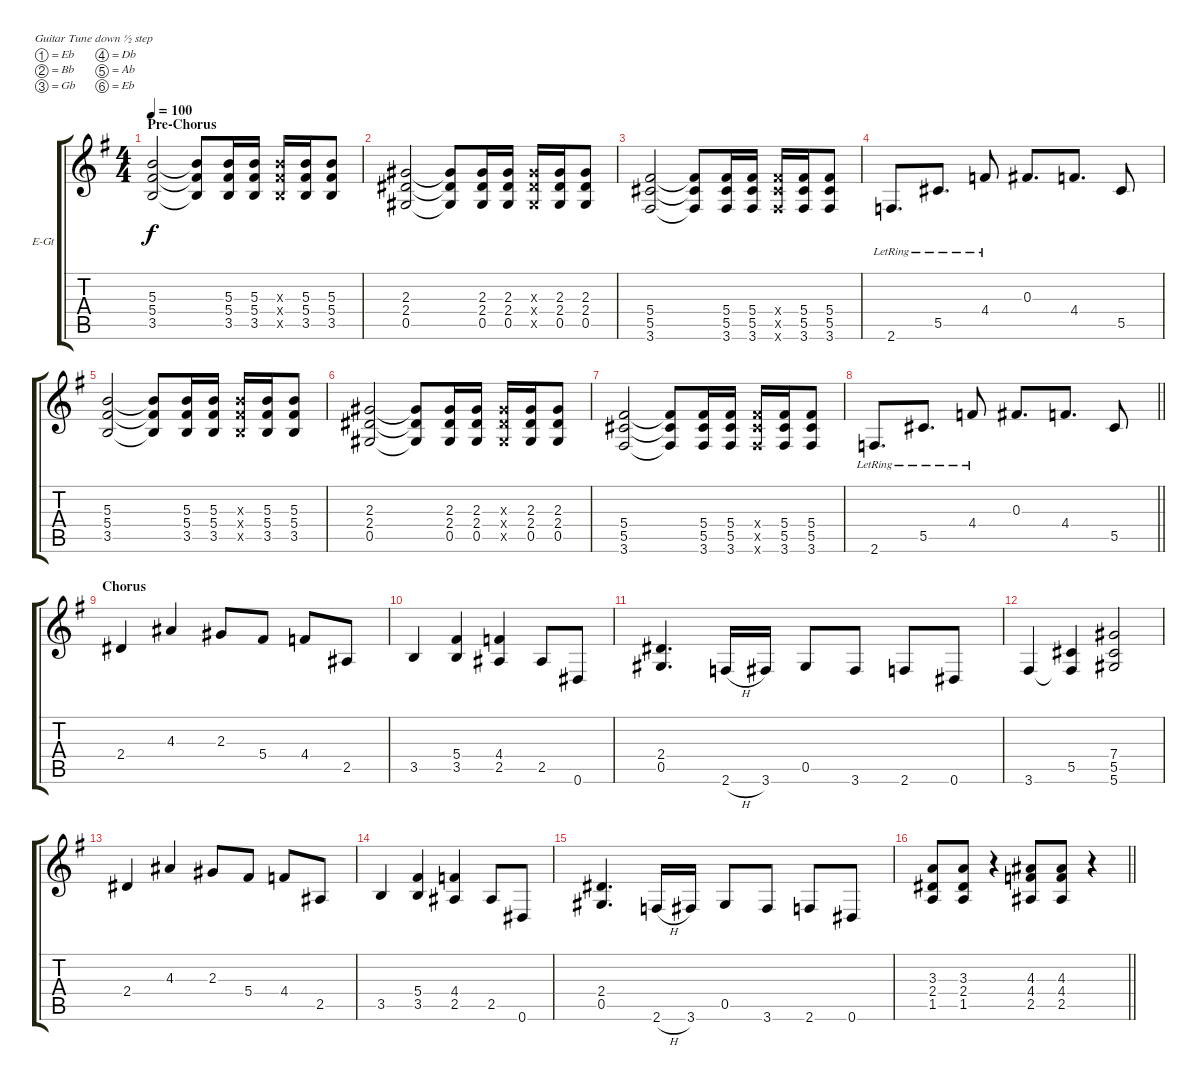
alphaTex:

\bracketExtendMode groupsimilarinstruments
\firstSystemTrackNameOrientation horizontal
\otherSystemsTrackNameOrientation horizontal
\track ("Гитара 2" "E-Gt") {mute instrument distortionguitar}
\staff {score tabs}
\tuning (Eb4 Bb3 Gb3 Db3 Ab2 Eb2)
\ts (4 4)
\section ("" "Pre-Chorus")
\tempo 100
\clef g2
\ks eminor
(5.3 5.4 3.5).2{dy f} (5.3{t} 5.4{t} 3.5{t}).8 (5.3 5.4 3.5).16 (5.3 5.4 3.5).16 (5.3{x} 5.4{x} 3.5{x}).16 (5.3 5.4 3.5).16 (5.3 5.4 3.5).8 |
(2.3 2.4 0.5).2 (2.3{t} 2.4{t} 0.5{t}).8 (2.3 2.4 0.5).16 (2.3 2.4 0.5).16 (2.3{x} 2.4{x} 0.5{x}).16 (2.3 2.4 0.5).16 (2.3 2.4 0.5).8 |
(5.4 5.5 3.6).2 (5.4{t} 5.5{t} 3.6{t}).8 (5.4 5.5 3.6).16 (5.4 5.5 3.6).16 (5.4{x} 5.5{x} 3.6{x}).16 (5.4 5.5 3.6).16 (5.4 5.5 3.6).8 |
2.6{lr}.8{d} 5.5{lr}.8{d} 4.4{lr}.8 0.3.8{d} 4.4.8{d} 5.5.8 |
(5.3 5.4 3.5).2 (5.3{t} 5.4{t} 3.5{t}).8 (5.3 5.4 3.5).16 (5.3 5.4 3.5).16 (5.3{x} 5.4{x} 3.5{x}).16 (5.3 5.4 3.5).16 (5.3 5.4 3.5).8 |
(2.3 2.4 0.5).2 (2.3{t} 2.4{t} 0.5{t}).8 (2.3 2.4 0.5).16 (2.3 2.4 0.5).16 (2.3{x} 2.4{x} 0.5{x}).16 (2.3 2.4 0.5).16 (2.3 2.4 0.5).8 |
(5.4 5.5 3.6).2 (5.4{t} 5.5{t} 3.6{t}).8 (5.4 5.5 3.6).16 (5.4 5.5 3.6).16 (5.4{x} 5.5{x} 3.6{x}).16 (5.4 5.5 3.6).16 (5.4 5.5 3.6).8 |
\barLineRight lightlight
2.6{lr}.8{d} 5.5{lr}.8{d} 4.4{lr}.8 0.3.8{d} 4.4.8{d} 5.5.8 |
\section ("" "Chorus")
2.4.4 4.3.4 2.3.8 5.4.8 4.4.8 2.5.8 |
3.5.4 (5.4 3.5).4 (4.4 2.5).4 2.5.8 0.6.8 |
(2.4 0.5).4{d} 2.6{h}.16 3.6.16 0.5.8 3.6.8 2.6.8 0.6.8 |
3.6.4 (5.5 3.6{t}).4 (7.4 5.5 5.6).2 |
2.4.4 4.3.4 2.3.8 5.4.8 4.4.8 2.5.8 |
3.5.4 (5.4 3.5).4 (4.4 2.5).4 2.5.8 0.6.8 |
(2.4 0.5).4{d} 2.6{h}.16 3.6.16 0.5.8 3.6.8 2.6.8 0.6.8 |
\barLineRight lightlight
(3.3 2.4 1.5).8 (3.3 2.4 1.5).8 r.4 (4.3 4.4 2.5).8 (4.3 4.4 2.5).8 r.4
